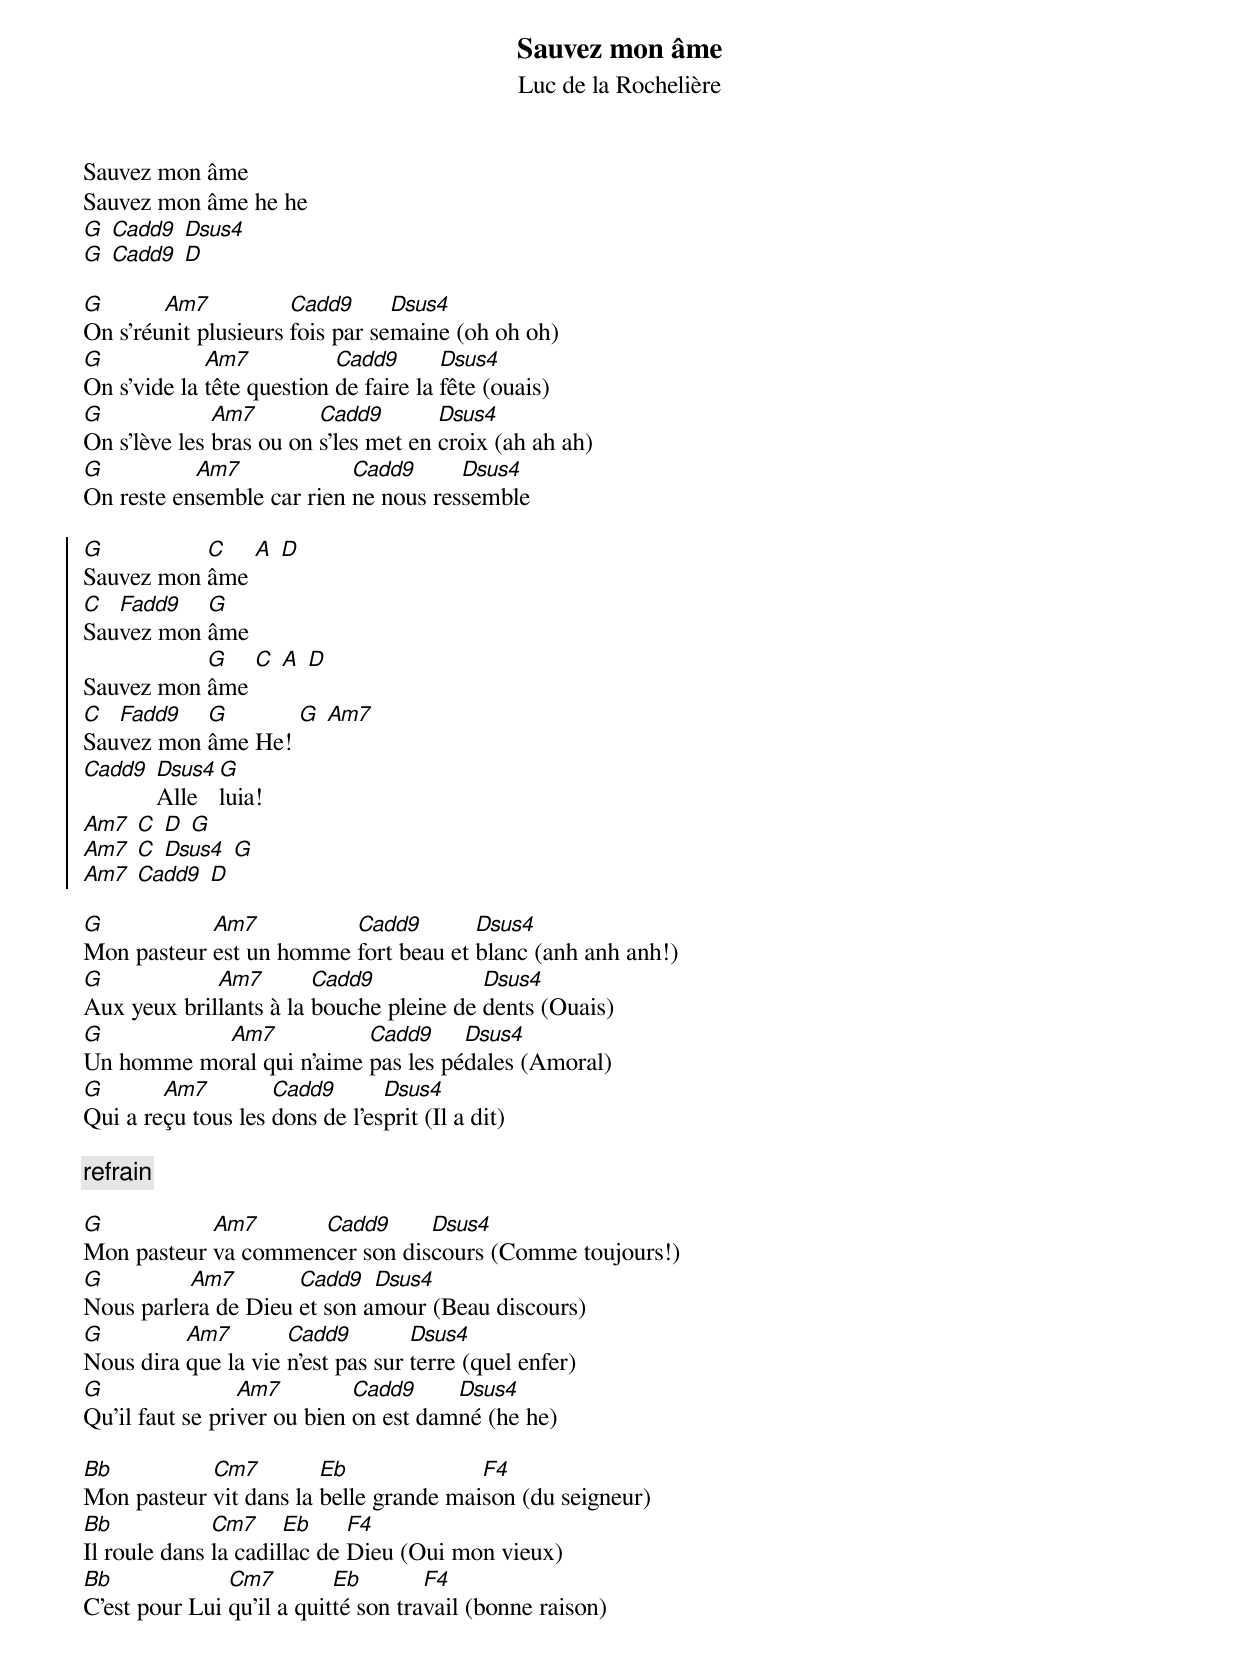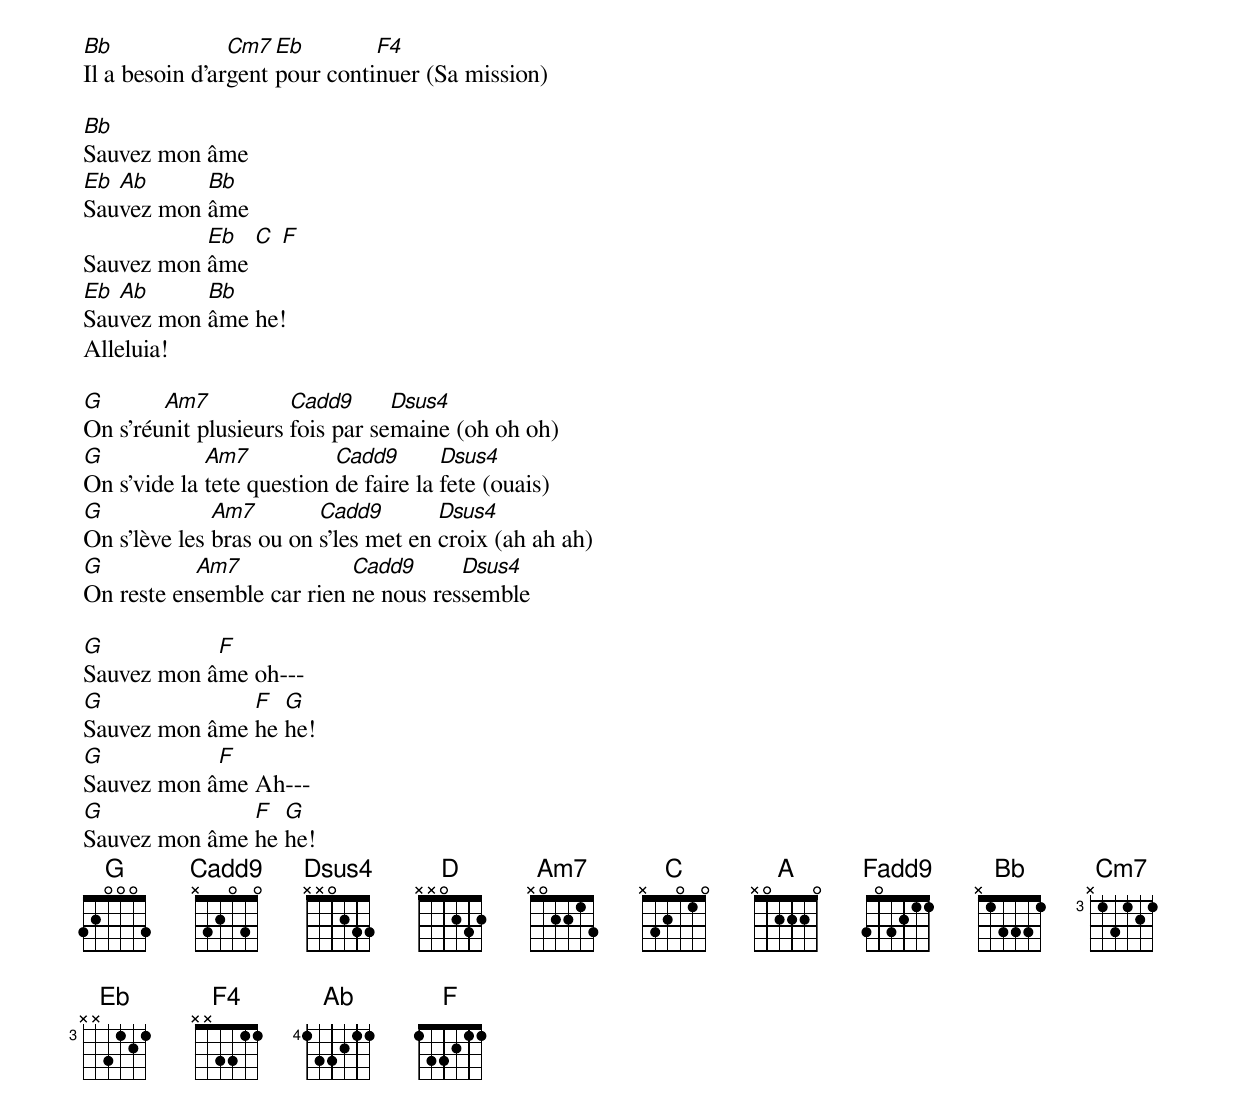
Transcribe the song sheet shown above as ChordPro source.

{t:Sauvez mon âme}
{st:Luc de la Rochelière}
Sauvez mon âme
Sauvez mon âme he he
{define: Cadd9 base-fret 1 frets x 3 2 0 3 0 }
{define: F4 base-fret 1 frets x x 3 3 1 1 }
[G] [Cadd9] [Dsus4]
[G] [Cadd9] [D]

[G]On s'réu[Am7]nit plusieurs [Cadd9]fois par se[Dsus4]maine (oh oh oh)
[G]On s'vide la [Am7]tête question [Cadd9]de faire la [Dsus4]fête (ouais)
[G]On s'lève les [Am7]bras ou on [Cadd9]s'les met en [Dsus4]croix (ah ah ah)
[G]On reste en[Am7]semble car rien [Cadd9]ne nous res[Dsus4]semble

{soc}
[G]Sauvez mon [C]âme [A] [D]
[C]Sau[Fadd9]vez mon [G]âme
Sauvez mon [G]âme [C] [A] [D]
[C]Sau[Fadd9]vez mon [G]âme He! [G] [Am7]
[Cadd9] [Dsus4]Alle[G]luia!
[Am7] [C] [D] [G]
[Am7] [C] [Dsus4] [G]
[Am7] [Cadd9] [D]
{eoc}

[G]Mon pasteur [Am7]est un homme [Cadd9]fort beau et [Dsus4]blanc (anh anh anh!)
[G]Aux yeux bril[Am7]lants à la [Cadd9]bouche pleine de [Dsus4]dents (Ouais)
[G]Un homme mo[Am7]ral qui n'aime [Cadd9]pas les pé[Dsus4]dales (Amoral)
[G]Qui a re[Am7]çu tous les [Cadd9]dons de l'es[Dsus4]prit (Il a dit)

{c:refrain}

[G]Mon pasteur [Am7]va commen[Cadd9]cer son dis[Dsus4]cours (Comme toujours!)
[G]Nous parle[Am7]ra de Dieu [Cadd9]et son a[Dsus4]mour (Beau discours)
[G]Nous dira [Am7]que la vie [Cadd9]n'est pas sur [Dsus4]terre (quel enfer)
[G]Qu'il faut se pri[Am7]ver ou bien [Cadd9]on est dam[Dsus4]né (he he)

[Bb]Mon pasteur [Cm7]vit dans la [Eb]belle grande mai[F4]son (du seigneur)
[Bb]Il roule dans [Cm7]la cadil[Eb]lac de [F4]Dieu (Oui mon vieux)
[Bb]C'est pour Lui [Cm7]qu'il a quit[Eb]té son tra[F4]vail (bonne raison)
[Bb]Il a besoin d'ar[Cm7]gent [Eb]pour conti[F4]nuer (Sa mission)

[Bb]Sauvez mon âme
[Eb]Sau[Ab]vez mon [Bb]âme
Sauvez mon [Eb]âme [C] [F]
[Eb]Sau[Ab]vez mon [Bb]âme he!
Alleluia!

[G]On s'réu[Am7]nit plusieurs [Cadd9]fois par se[Dsus4]maine (oh oh oh)
[G]On s'vide la [Am7]tete question [Cadd9]de faire la [Dsus4]fete (ouais)
[G]On s'lève les [Am7]bras ou on [Cadd9]s'les met en [Dsus4]croix (ah ah ah)
[G]On reste en[Am7]semble car rien [Cadd9]ne nous res[Dsus4]semble

[G]Sauvez mon â[F]me oh---
[G]Sauvez mon âme [F]he [G]he!
[G]Sauvez mon â[F]me Ah---
[G]Sauvez mon âme [F]he [G]he!
